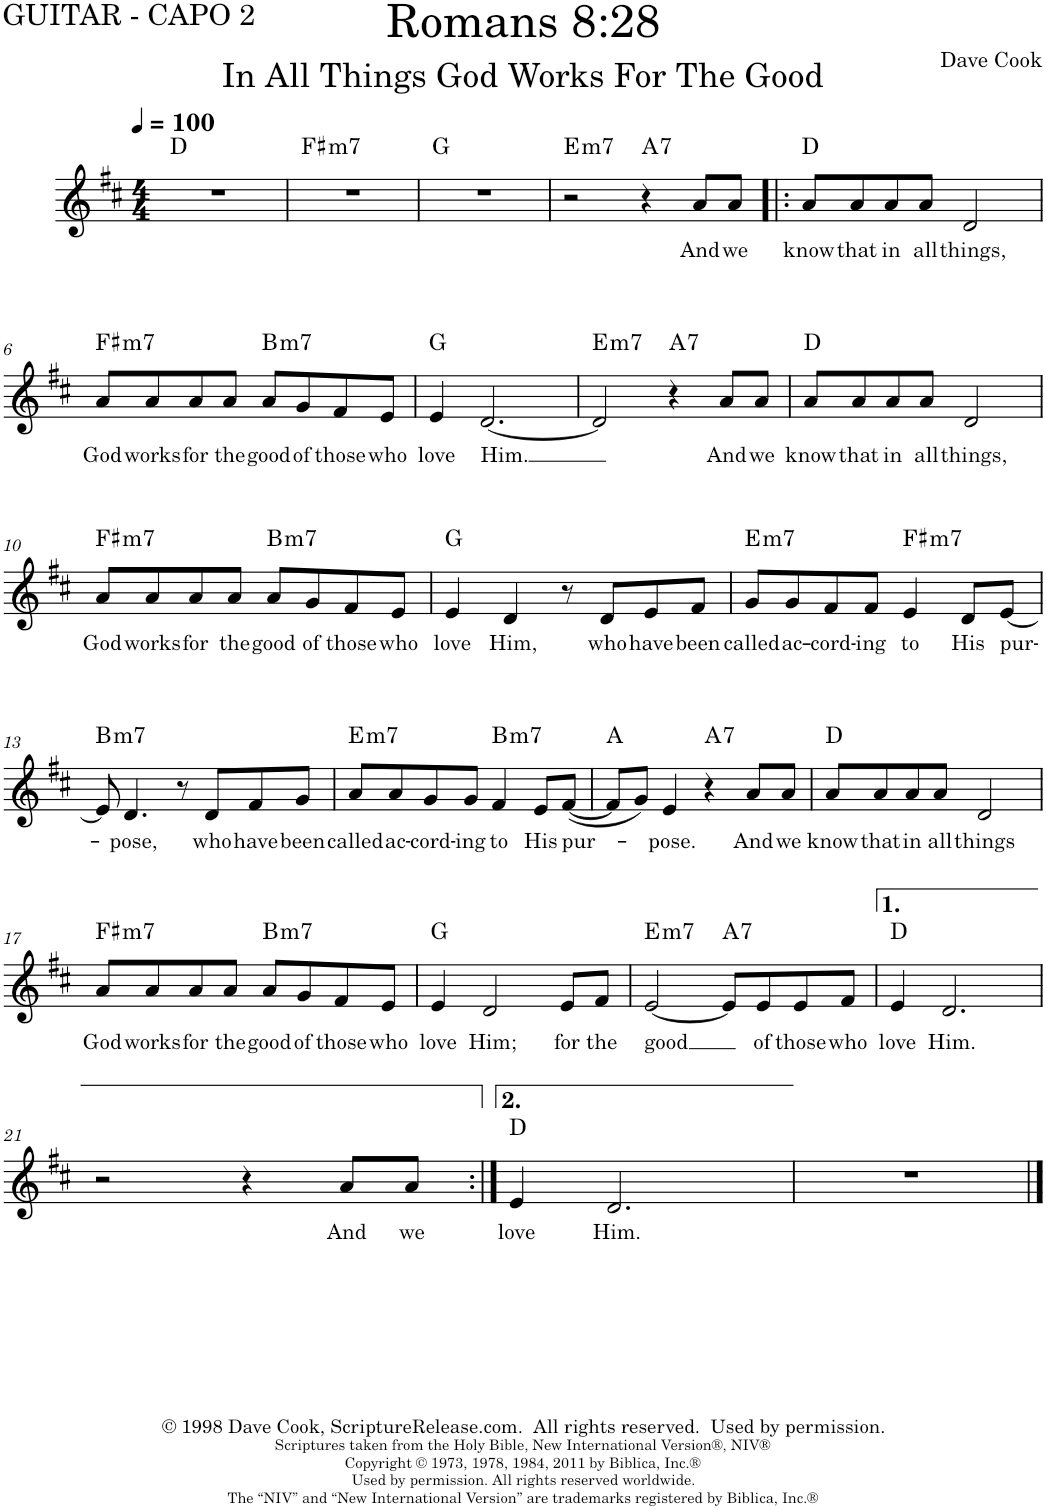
**kern	**text	**harte
*part1	*part1	*part1
*staff1	*staff1	*
*I"Piano	*	*
*I'Pno.	*	*
*clefG2	*	*
*k[f#c#]	*	*
*M4/4	*	*
*MM100	*	*
=1	=1	=1
1r	.	D:maj
=2	=2	=2
!	!	!LO:H:kt=m7
1r	.	F#:min7
=3	=3	=3
1r	.	G:maj
=4	=4	=4
!	!	!LO:H:kt=m7
2r	.	E:min7
!	!	!LO:H:kt=7
4r	.	A:7
!	!LO:LY:b	!
8a/L	And	.
!	!LO:LY:b	!
8a/J	we	.
=5!|:	=5!|:	=5!|:
!	!LO:LY:b	!
8a/L	know	D:maj
!	!LO:LY:b	!
8a/	that	.
!	!LO:LY:b	!
8a/	in	.
!	!LO:LY:b	!
8a/J	all	.
!	!LO:LY:b	!
2d/	things,	.
!!LO:LB:g=z
=6	=6	=6
!	!LO:LY:b	!LO:H:kt=m7
8a/L	God	F#:min7
!	!LO:LY:b	!
8a/	works	.
!	!LO:LY:b	!
8a/	for	.
!	!LO:LY:b	!
8a/J	the	.
!	!LO:LY:b	!LO:H:kt=m7
8a/L	good	B:min7
!	!LO:LY:b	!
8g/	of	.
!	!LO:LY:b	!
8f#/	those	.
!	!LO:LY:b	!
8e/J	who	.
=7	=7	=7
!	!LO:LY:b	!
4e/	love	G:maj
!	!LO:LY:b	!
[2.d/	Him.	.
=8	=8	=8
!	!	!LO:H:kt=m7
2d/]	.	E:min7
!	!	!LO:H:kt=7
4r	.	A:7
!	!LO:LY:b	!
8a/L	And	.
!	!LO:LY:b	!
8a/J	we	.
=9	=9	=9
!	!LO:LY:b	!
8a/L	know	D:maj
!	!LO:LY:b	!
8a/	that	.
!	!LO:LY:b	!
8a/	in	.
!	!LO:LY:b	!
8a/J	all	.
!	!LO:LY:b	!
2d/	things,	.
!!LO:LB:g=z
=10	=10	=10
!	!LO:LY:b	!LO:H:kt=m7
8a/L	God	F#:min7
!	!LO:LY:b	!
8a/	works	.
!	!LO:LY:b	!
8a/	for	.
!	!LO:LY:b	!
8a/J	the	.
!	!LO:LY:b	!LO:H:kt=m7
8a/L	good	B:min7
!	!LO:LY:b	!
8g/	of	.
!	!LO:LY:b	!
8f#/	those	.
!	!LO:LY:b	!
8e/J	who	.
=11	=11	=11
!	!LO:LY:b	!
4e/	love	G:maj
!	!LO:LY:b	!
4d/	Him,	.
8r	.	.
!	!LO:LY:b	!
8d/L	who	.
!	!LO:LY:b	!
8e/	have	.
!	!LO:LY:b	!
8f#/J	been	.
=12	=12	=12
!	!LO:LY:b	!LO:H:kt=m7
8g/L	called	E:min7
!	!LO:LY:b	!
8g/	ac-	.
!	!LO:LY:b	!
8f#/	-cord-	.
!	!LO:LY:b	!
8f#/J	-ing	.
!	!LO:LY:b	!LO:H:kt=m7
4e/	to	F#:min7
!	!LO:LY:b	!
8d/L	His	.
!	!LO:LY:b	!
[8e/J	pur-	.
!!LO:LB:g=z
=13	=13	=13
!	!	!LO:H:kt=m7
8e/]	.	B:min7
!	!LO:LY:b	!
4.d/	-pose,	.
8r	.	.
!	!LO:LY:b	!
8d/L	who	.
!	!LO:LY:b	!
8f#/	have	.
!	!LO:LY:b	!
8g/J	been	.
=14	=14	=14
!	!LO:LY:b	!LO:H:kt=m7
8a/L	called	E:min7
!	!LO:LY:b	!
8a/	ac-	.
!	!LO:LY:b	!
8g/	-cord-	.
!	!LO:LY:b	!
8g/J	-ing	.
!	!LO:LY:b	!LO:H:kt=m7
4f#/	to	B:min7
!	!LO:LY:b	!
8e/L	His	.
!	!LO:LY:b	!
([8f#/J	pur-	.
=15	=15	=15
8f#/L]	.	A:maj
8g/J)	.	.
!	!LO:LY:b	!
4e/	-pose.	.
!	!	!LO:H:kt=7
4r	.	A:7
!	!LO:LY:b	!
8a/L	And	.
!	!LO:LY:b	!
8a/J	we	.
=16	=16	=16
!	!LO:LY:b	!
8a/L	know	D:maj
!	!LO:LY:b	!
8a/	that	.
!	!LO:LY:b	!
8a/	in	.
!	!LO:LY:b	!
8a/J	all	.
!	!LO:LY:b	!
2d/	things	.
!!LO:LB:g=z
=17	=17	=17
!	!LO:LY:b	!LO:H:kt=m7
8a/L	God	F#:min7
!	!LO:LY:b	!
8a/	works	.
!	!LO:LY:b	!
8a/	for	.
!	!LO:LY:b	!
8a/J	the	.
!	!LO:LY:b	!LO:H:kt=m7
8a/L	good	B:min7
!	!LO:LY:b	!
8g/	of	.
!	!LO:LY:b	!
8f#/	those	.
!	!LO:LY:b	!
8e/J	who	.
=18	=18	=18
!	!LO:LY:b	!
4e/	love	G:maj
!	!LO:LY:b	!
2d/	Him;	.
!	!LO:LY:b	!
8e/L	for	.
!	!LO:LY:b	!
8f#/J	the	.
=19	=19	=19
!	!LO:LY:b	!LO:H:kt=m7
[2e/	good	E:min7
!	!	!LO:H:kt=7
8e/L]	.	A:7
!	!LO:LY:b	!
8e/	of	.
!	!LO:LY:b	!
8e/	those	.
!	!LO:LY:b	!
8f#/J	who	.
=20	=20	=20
!	!LO:LY:b	!
4e/	love	D:maj
!	!LO:LY:b	!
2.d/	Him.	.
!!LO:LB:g=z
=21	=21	=21
2r	.	.
4r	.	.
!	!LO:LY:b	!
8a/L	And	.
!	!LO:LY:b	!
8a/J	we	.
=22:|!	=22:|!	=22:|!
!	!LO:LY:b	!
4e/	love	D:maj
!	!LO:LY:b	!
2.d/	Him.	.
=23	=23	=23
1r	.	.
==	==	==
*-	*-	*-
